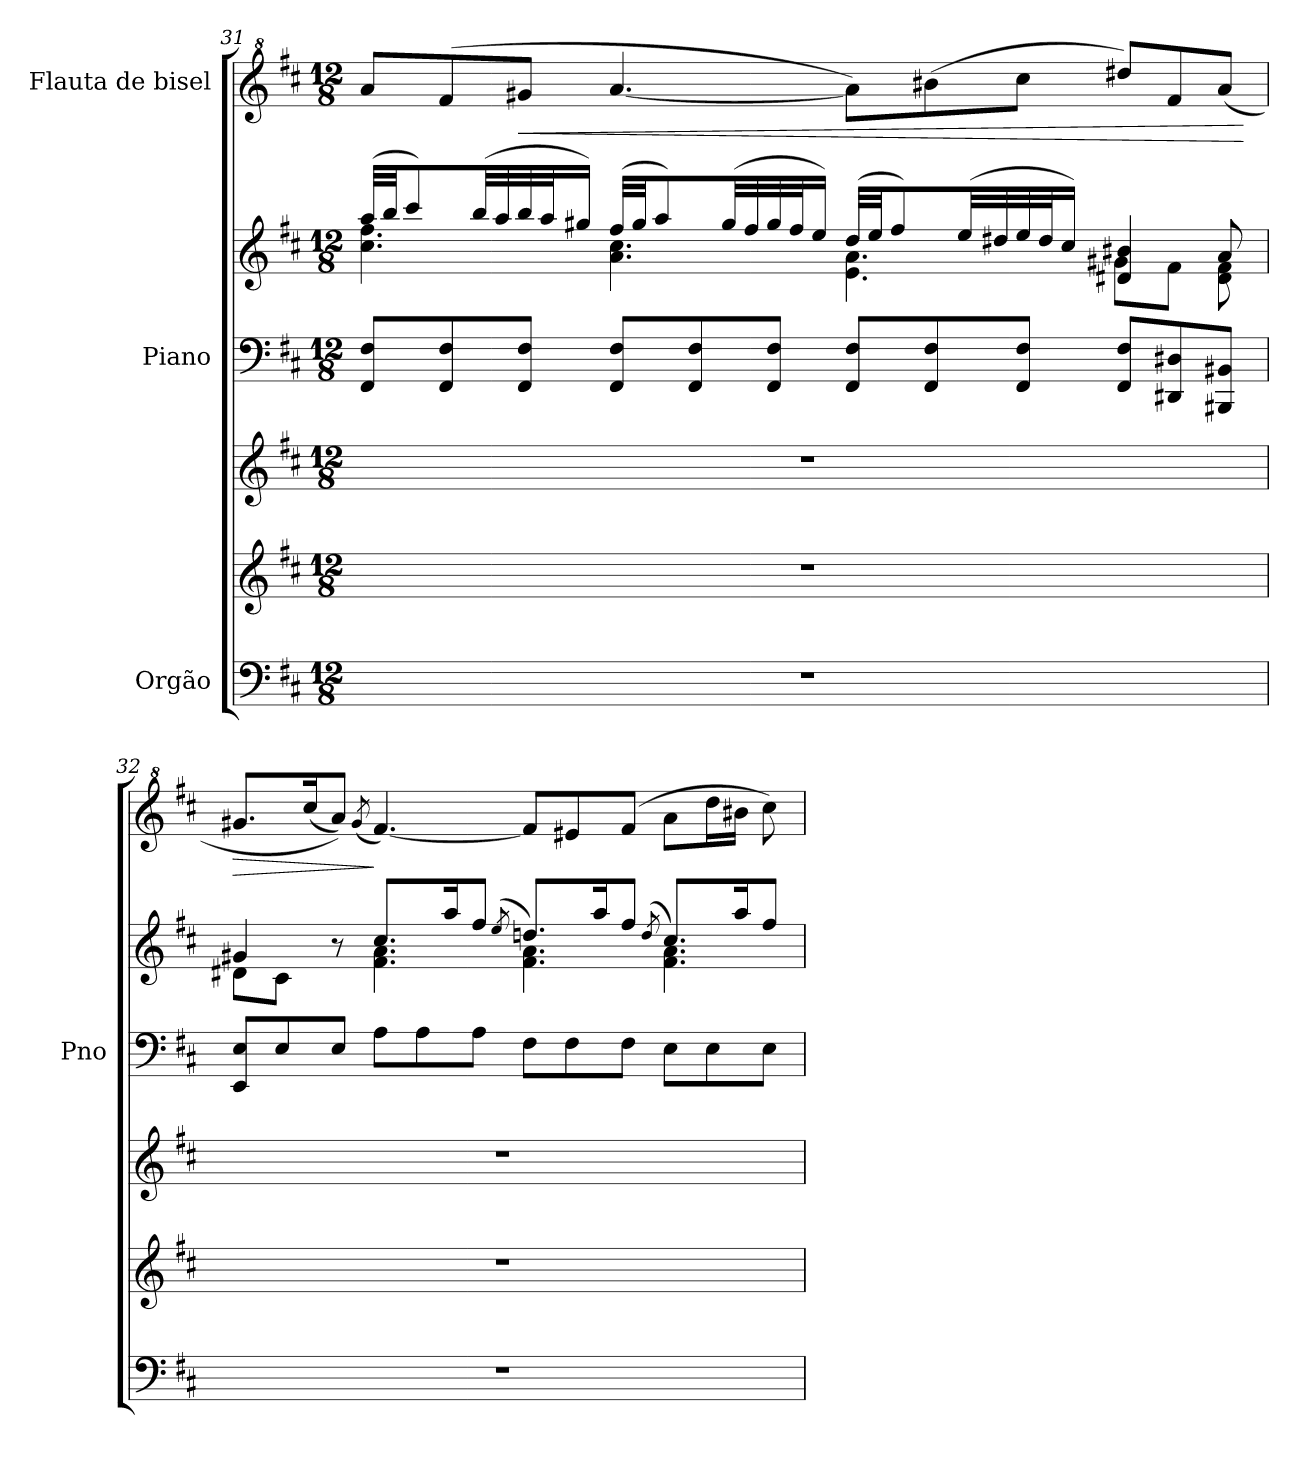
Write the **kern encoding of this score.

**kern	**kern	**kern	**kern	**kern	**kern	**dynam
*part3	*part3	*part3	*part2	*part2	*part1	*part1
*staff6	*staff5	*staff4	*staff3	*staff2	*staff1	*staff1
*I"Orgão	*	*	*I"Piano	*	*I"Flauta de bisel	*
*	*	*	*I'Pno	*	*	*
!!LO:LB:g=z
*clefF4	*clefG2	*clefG2	*clefF4	*clefG2	*clefG^2	*
*k[f#c#]	*k[f#c#]	*k[f#c#]	*k[f#c#]	*k[f#c#]	*k[f#c#]	*
*M12/8	*M12/8	*M12/8	*M12/8	*M12/8	*M12/8	*
=31	=31	=31	=31	=31	=31	=31
*	*	*	*	*^	*	*
1.r	1.r	1.r	8FF#/ 8F#/L	(>32aa/LLL	4.cc#\ 4.ff#\	8aa/L	.
.	.	.	.	32bb/JJ	.	.	.
.	.	.	.	8ccc#/)	.	.	.
.	.	.	8FF#/ 8F#/	.	.	(>8ff#/	.
.	.	.	.	(>32bb/LL	.	.	.
.	.	.	.	32aa/	.	.	.
!	!	!	!	!	!	!	!LO:HP:b
.	.	.	8FF#/ 8F#/J	32bb/	.	8gg#X/J	<
.	.	.	.	32aa/J	.	.	.
.	.	.	.	16gg#X/JJ)	.	.	.
.	.	.	8FF#/ 8F#/L	(>32ff#/LLL	4.a\ 4.cc#\	[4.aa/	.
.	.	.	.	32gg#/JJ	.	.	.
.	.	.	.	8aa/)	.	.	.
.	.	.	8FF#/ 8F#/	.	.	.	.
.	.	.	.	(>32gg#/LL	.	.	.
.	.	.	.	32ff#/	.	.	.
.	.	.	8FF#/ 8F#/J	32gg#/	.	.	.
.	.	.	.	32ff#/J	.	.	.
.	.	.	.	16ee/JJ)	.	.	.
.	.	.	8FF#/ 8F#/L	(>32dd/LLL	4.e\ 4.a\	8aa\L])	.
.	.	.	.	32ee/JJ	.	.	.
.	.	.	.	8ff#/)	.	.	.
.	.	.	8FF#/ 8F#/	.	.	(>8bb#X\	.
.	.	.	.	(>32ee/LL	.	.	.
.	.	.	.	32dd#X/	.	.	.
.	.	.	8FF#/ 8F#/J	32ee/	.	8ccc#\J	.
.	.	.	.	32dd#/J	.	.	.
.	.	.	.	16cc#/JJ)	.	.	.
.	.	.	8FF#/ 8F#/L	4d#X/ 4b#X/	8g#X\L	8ddd#X/L)	.
.	.	.	8DD#X/ 8D#X/	.	8f#\J	8ff#/	.
.	.	.	8BBB#X/ 8BB#X/J	8a/	8d#\ 8f#\	(<8aa/J	.
*	*	*	*	*v	*v	*	*
.	.	.	.	.	.	[
=32	=32	=32	=32	=32	=32	=32
*	*	*	*	*^	*	*
!	!	!	!	!	!	!	!LO:HP:b
1.r	1.r	1.r	8EE/ 8E/L	4g#X/	8d#X\L	8.gg#X/L	>
.	.	.	8E/	.	8c#\J	.	.
.	.	.	.	.	.	(<16ccc#/K	.
.	.	.	8E/J	8r	8ryy	8aa/J))	.
.	.	.	.	.	.	(<8qgg#/	.
.	.	.	8A\L	8.cc#/L	4.f#\ 4.a\	[4.ff#/)	]
.	.	.	8A\	.	.	.	.
.	.	.	.	16aa/K	.	.	.
.	.	.	8A\J	8ff#/J	.	.	.
.	.	.	.	(<8qee/	.	.	.
.	.	.	8F#\L	8.ddn/L)	4.f#\ 4.a\	8ff#/L]	.
.	.	.	8F#\	.	.	8ee#X/	.
.	.	.	.	16aa/K	.	.	.
.	.	.	8F#\J	8ff#/J	.	(>8ff#/J	.
.	.	.	.	(<8qdd/	.	.	.
.	.	.	8E\L	8.cc#/L)	4.f#\ 4.a\	8aa\L	.
.	.	.	8E\	.	.	16ddd\L	.
.	.	.	.	16aa/K	.	16bb#X\JJ	.
.	.	.	8E\J	8ff#/J	.	8ccc#\)	.
*	*	*	*	*v	*v	*	*
=	=	=	=	=	=	=
*-	*-	*-	*-	*-	*-	*-
